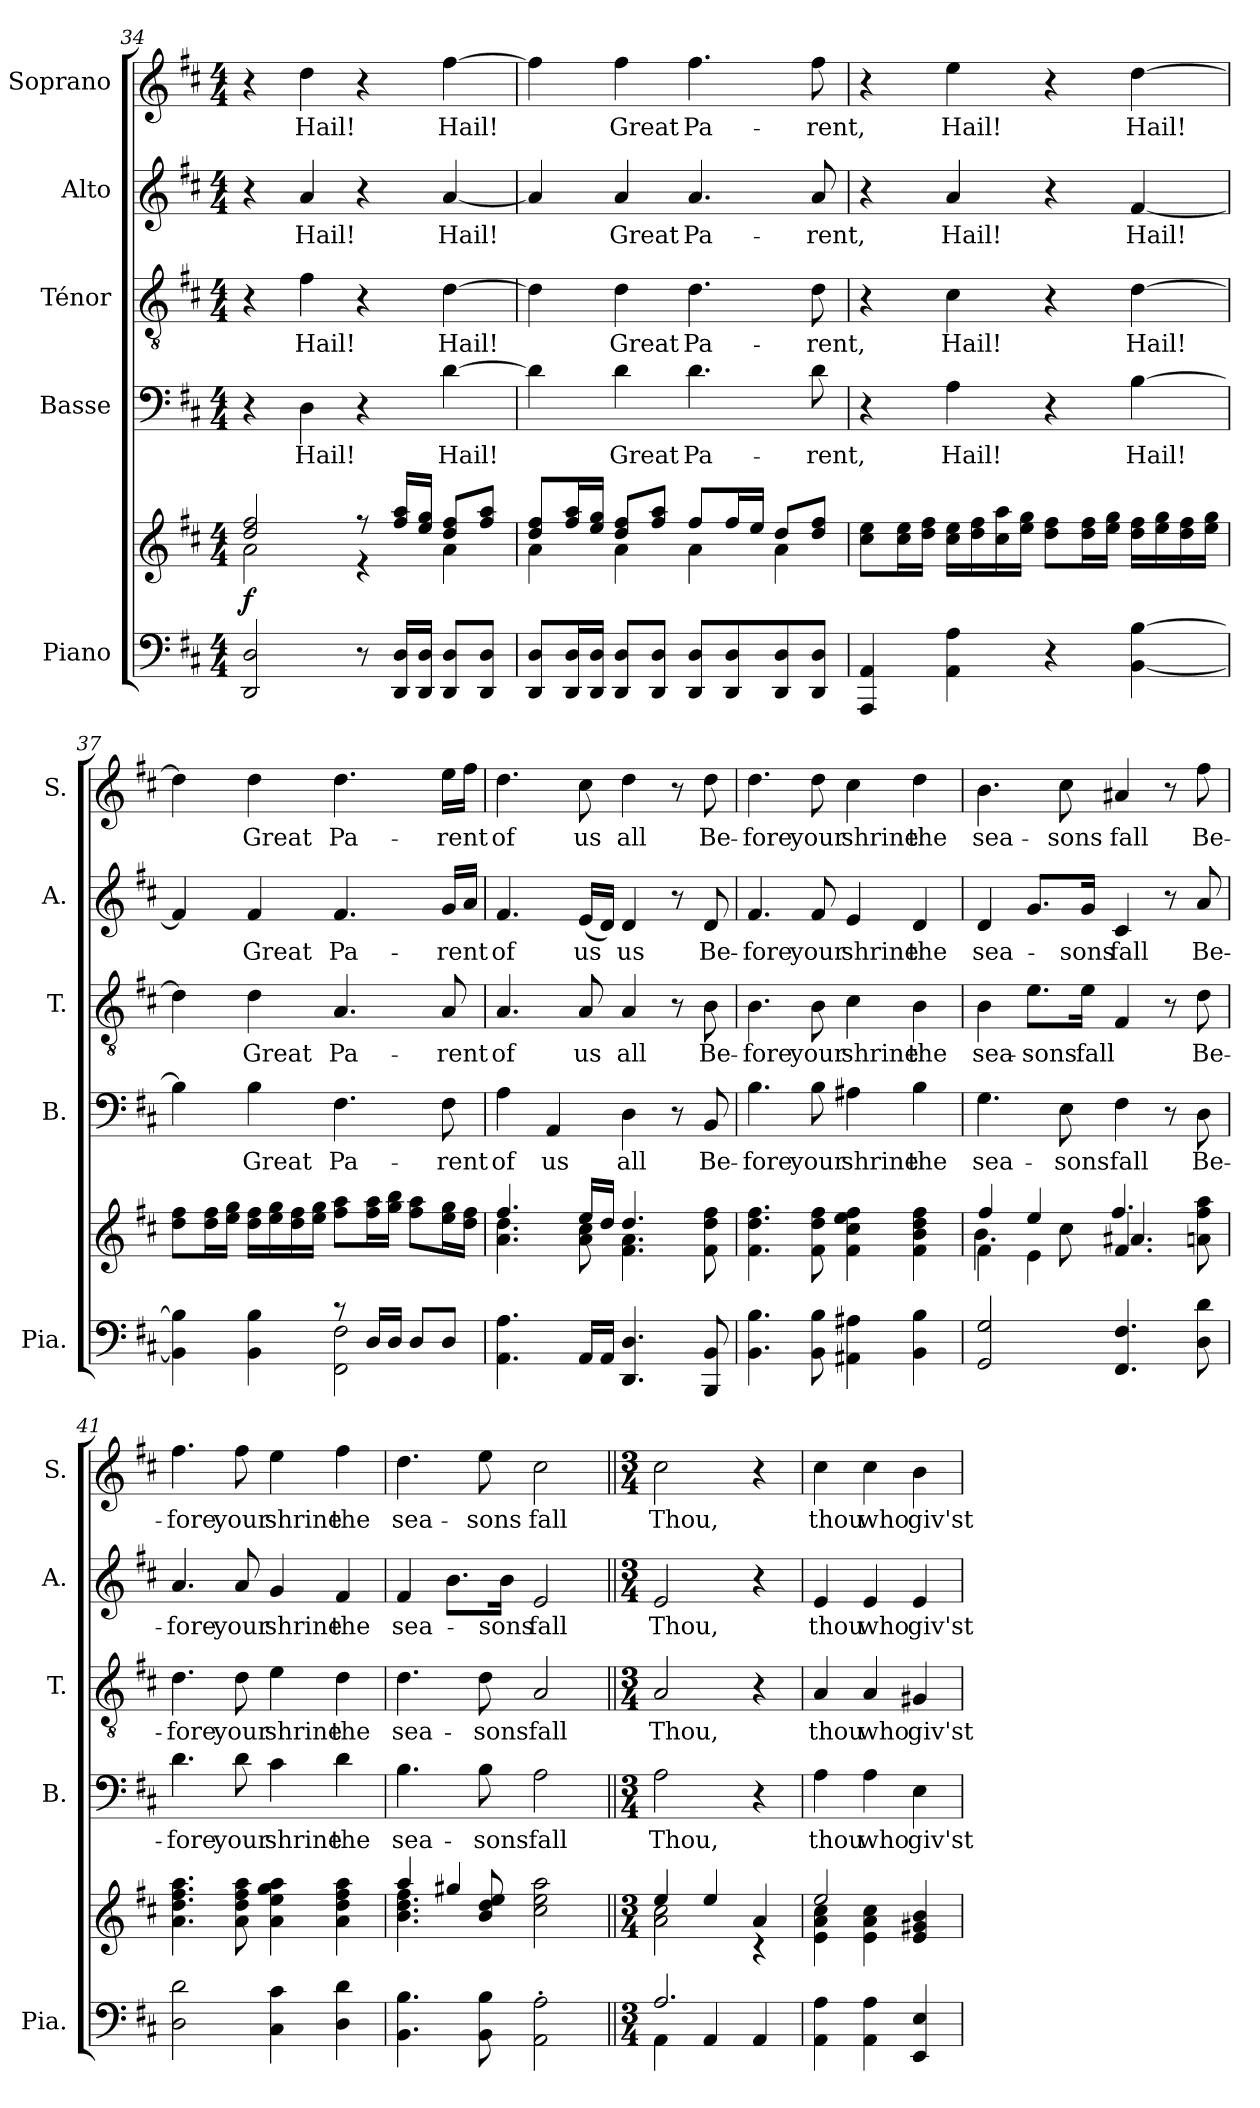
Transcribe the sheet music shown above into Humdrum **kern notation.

**kern	**kern	**dynam	**kern	**text	**kern	**text	**kern	**text	**kern	**text
*part5	*part5	*part5	*part4	*part4	*part3	*part3	*part2	*part2	*part1	*part1
*staff6	*staff5	*staff5/6	*staff4	*staff4	*staff3	*staff3	*staff2	*staff2	*staff1	*staff1
*I"Piano	*	*	*I"Basse	*	*I"Ténor	*	*I"Alto	*	*I"Soprano	*
*I'Pia.	*	*	*I'B.	*	*I'T.	*	*I'A.	*	*I'S.	*
!!LO:LB:g=z
*clefF4	*clefG2	*	*clefF4	*	*clefGv2	*	*clefG2	*	*clefG2	*
*k[f#c#]	*k[f#c#]	*	*k[f#c#]	*	*k[f#c#]	*	*k[f#c#]	*	*k[f#c#]	*
*M4/4	*M4/4	*	*M4/4	*	*M4/4	*	*M4/4	*	*M4/4	*
*MM76	*MM76	*	*MM76	*	*MM76	*	*MM76	*	*MM76	*
=34	=34	=34	=34	=34	=34	=34	=34	=34	=34	=34
*	*^	*	*	*	*	*	*	*	*	*
!	!	!	!LO:DY:a=2	!	!	!	!	!	!	!	!
2DD/ 2D/	2dd/ 2ff#/	2a\	f	4r	.	4r	.	4r	.	4r	.
!	!	!	!	!	!LO:LY:b	!	!LO:LY:b	!	!LO:LY:b	!	!LO:LY:b
.	.	.	.	4D\	Hail!	4f#\	Hail!	4a/	Hail!	4dd\	Hail!
8r	8r	4r	.	4r	.	4r	.	4r	.	4r	.
16DD/ 16D/LL	16ff#/ 16aa/LL	.	.	.	.	.	.	.	.	.	.
16DD/ 16D/JJ	16ee/ 16gg/JJ	.	.	.	.	.	.	.	.	.	.
!	!	!	!	!	!LO:LY:b	!	!LO:LY:b	!	!LO:LY:b	!	!LO:LY:b
8DD/ 8D/L	8dd/ 8ff#/L	4a\	.	[4d\	Hail!	[4d\	Hail!	[4a/	Hail!	[4ff#\	Hail!
8DD/ 8D/J	8ff#/ 8aa/J	.	.	.	.	.	.	.	.	.	.
=35	=35	=35	=35	=35	=35	=35	=35	=35	=35	=35	=35
8DD/ 8D/L	8dd/ 8ff#/L	4a\	.	4d\]	.	4d\]	.	4a/]	.	4ff#\]	.
16DD/ 16D/L	16ff#/ 16aa/L	.	.	.	.	.	.	.	.	.	.
16DD/ 16D/JJ	16ee/ 16gg/JJ	.	.	.	.	.	.	.	.	.	.
!	!	!	!	!	!LO:LY:b	!	!LO:LY:b	!	!LO:LY:b	!	!LO:LY:b
8DD/ 8D/L	8dd/ 8ff#/L	4a\	.	4d\	Great	4d\	Great	4a/	Great	4ff#\	Great
8DD/ 8D/J	8ff#/ 8aa/J	.	.	.	.	.	.	.	.	.	.
!	!	!	!	!	!LO:LY:b	!	!LO:LY:b	!	!LO:LY:b	!	!LO:LY:b
8DD/ 8D/L	8ff#/L	4a\	.	4.d\	Pa-	4.d\	Pa-	4.a/	Pa-	4.ff#\	Pa-
8DD/ 8D/	16ff#/L	.	.	.	.	.	.	.	.	.	.
.	16ee/JJ	.	.	.	.	.	.	.	.	.	.
8DD/ 8D/	8dd/L	4a\	.	.	.	.	.	.	.	.	.
!	!	!	!	!	!LO:LY:b	!	!LO:LY:b	!	!LO:LY:b	!	!LO:LY:b
8DD/ 8D/J	8dd/ 8ff#/J	.	.	8d\	-rent,	8d\	-rent,	8a/	-rent,	8ff#\	-rent,
*	*v	*v	*	*	*	*	*	*	*	*	*
=36	=36	=36	=36	=36	=36	=36	=36	=36	=36	=36
4AAA/ 4AA/	8cc#\ 8ee\L	.	4r	.	4r	.	4r	.	4r	.
.	16cc#\ 16ee\L	.	.	.	.	.	.	.	.	.
.	16dd\ 16ff#\JJ	.	.	.	.	.	.	.	.	.
!	!	!	!	!LO:LY:b	!	!LO:LY:b	!	!LO:LY:b	!	!LO:LY:b
4AA\ 4A\	16cc#\ 16ee\LL	.	4A\	Hail!	4c#\	Hail!	4a/	Hail!	4ee\	Hail!
.	16dd\ 16ff#\	.	.	.	.	.	.	.	.	.
.	16cc#\ 16aa\	.	.	.	.	.	.	.	.	.
.	16ee\ 16gg\JJ	.	.	.	.	.	.	.	.	.
4r	8dd\ 8ff#\L	.	4r	.	4r	.	4r	.	4r	.
.	16dd\ 16ff#\L	.	.	.	.	.	.	.	.	.
.	16ee\ 16gg\JJ	.	.	.	.	.	.	.	.	.
!	!	!	!	!LO:LY:b	!	!LO:LY:b	!	!LO:LY:b	!	!LO:LY:b
[4BB\ [4B\	16dd\ 16ff#\LL	.	[4B\	-Hail!	[4d\	-Hail!	[4f#/	-Hail!	[4dd\	-Hail!
.	16ee\ 16gg\	.	.	.	.	.	.	.	.	.
.	16dd\ 16ff#\	.	.	.	.	.	.	.	.	.
.	16ee\ 16gg\JJ	.	.	.	.	.	.	.	.	.
=37	=37	=37	=37	=37	=37	=37	=37	=37	=37	=37
*^	*	*	*	*	*	*	*	*	*	*
4BB\] 4B\]	2ryy	8dd\ 8ff#\L	.	4B\]	.	4d\]	.	4f#/]	.	4dd\]	.
.	.	16dd\ 16ff#\L	.	.	.	.	.	.	.	.	.
.	.	16ee\ 16gg\JJ	.	.	.	.	.	.	.	.	.
!	!	!	!	!	!LO:LY:b	!	!LO:LY:b	!	!LO:LY:b	!	!LO:LY:b
4BB\ 4B\	.	16dd\ 16ff#\LL	.	4B\	Great	4d\	Great	4f#/	Great	4dd\	Great
.	.	16ee\ 16gg\	.	.	.	.	.	.	.	.	.
.	.	16dd\ 16ff#\	.	.	.	.	.	.	.	.	.
.	.	16ee\ 16gg\JJ	.	.	.	.	.	.	.	.	.
!	!	!	!	!	!LO:LY:b	!	!LO:LY:b	!	!LO:LY:b	!	!LO:LY:b
8r	2FF#\ 2F#\	8ff#\ 8aa\L	.	4.F#\	Pa-	4.A/	Pa-	4.f#/	Pa-	4.dd\	Pa-
16D/LL	.	16ff#\ 16aa\L	.	.	.	.	.	.	.	.	.
16D/JJ	.	16gg\ 16bb\JJ	.	.	.	.	.	.	.	.	.
8D/L	.	8ff#\ 8aa\L	.	.	.	.	.	.	.	.	.
!	!	!	!	!	!LO:LY:b	!	!LO:LY:b	!	!LO:LY:b	!	!LO:LY:b
8D/J	.	16ee\ 16gg\L	.	8F#\	-rent	8A/	-rent	16g/LL	-rent	16ee\LL	-rent
.	.	16dd\ 16ff#\JJ	.	.	.	.	.	16a/JJ	.	16ff#\JJ	.
*v	*v	*	*	*	*	*	*	*	*	*	*
!!LO:LB:g=z
=38	=38	=38	=38	=38	=38	=38	=38	=38	=38	=38
*	*^	*	*	*	*	*	*	*	*	*
!	!	!	!	!	!LO:LY:b	!	!LO:LY:b	!	!LO:LY:b	!	!LO:LY:b
4.AA\ 4.A\	4.a\ 4.dd\	4.ff#/	.	4A\	of	4.A/	of	4.f#/	of	4.dd\	of
!	!	!	!	!	!LO:LY:b	!	!	!	!	!	!
.	.	.	.	4AA/	us	.	.	.	.	.	.
!	!	!	!	!	!	!	!LO:LY:b	!	!LO:LY:b	!	!LO:LY:b
16AA/LL	8a\ 8cc#\	16ee/LL	.	.	.	8A/	us	(<16e/LL	us	8cc#\	us
16AA/JJ	.	16dd/JJ	.	.	.	.	.	16d/JJ)	.	.	.
!	!	!	!	!	!LO:LY:b	!	!LO:LY:b	!	!LO:LY:b	!	!LO:LY:b
4.DD/ 4.D/	4.f#\ 4.a\	4.dd/	.	4D\	all	4A/	all	4d/	us	4dd\	all
.	.	.	.	8r	.	8r	.	8r	.	8r	.
!	!	!	!	!	!LO:LY:b	!	!LO:LY:b	!	!LO:LY:b	!	!LO:LY:b
8BBB/ 8BB/	8f#\ 8dd\ 8ff#\	8ryy	.	8BB/	Be-	8B\	Be-	8d/	Be-	8dd\	Be-
=39	=39	=39	=39	=39	=39	=39	=39	=39	=39	=39	=39
!	!	!	!	!	!LO:LY:b	!	!LO:LY:b	!	!LO:LY:b	!	!LO:LY:b
*	*v	*v	*	*	*	*	*	*	*	*	*
4.BB\ 4.B\	4.f#\ 4.dd\ 4.ff#\	.	4.B\	-fore	4.B\	-fore	4.f#/	-fore	4.dd\	-fore
!	!	!	!	!LO:LY:b	!	!LO:LY:b	!	!LO:LY:b	!	!LO:LY:b
8BB\ 8B\	8f#\ 8dd\ 8ff#\	.	8B\	your	8B\	your	8f#/	your	8dd\	your
!	!	!	!	!LO:LY:b	!	!LO:LY:b	!	!LO:LY:b	!	!LO:LY:b
4AA#X\ 4A#X\	4f#\ 4cc#\ 4ee\ 4ff#\	.	4A#X\	shrine	4c#\	shrine	4e/	shrine	4cc#\	shrine
!	!	!	!	!LO:LY:b	!	!LO:LY:b	!	!LO:LY:b	!	!LO:LY:b
4BB\ 4B\	4f#\ 4b\ 4dd\ 4ff#\	.	4B\	the	4B\	the	4d/	the	4dd\	the
=40	=40	=40	=40	=40	=40	=40	=40	=40	=40	=40
*	*^	*	*	*	*	*	*	*	*	*
*	*	*^	*	*	*	*	*	*	*	*	*
!	!	!	!	!	!	!LO:LY:b	!	!LO:LY:b	!	!LO:LY:b	!	!LO:LY:b
2GG/ 2G/	4f#\	4.b\	4ff#/	.	4.G\	sea-	4B\	sea-	4d/	sea-	4.b\	sea-
!	!	!	!	!	!	!	!	!LO:LY:b	!	!	!	!
.	4e\	.	4ee/	.	.	.	8.e\L	-sons	8.g/L	.	.	.
!	!	!	!	!	!	!LO:LY:b	!	!	!	!	!	!LO:LY:b
.	.	8cc#\	.	.	8E\	-sons	.	.	.	.	8cc#\	-sons
!	!	!	!	!	!	!	!	!LO:LY:b	!	!LO:LY:b	!	!
.	.	.	.	.	.	.	16e\Jk	fall	16g/Jk	-sons	.	.
!	!	!	!	!	!	!LO:LY:b	!	!	!	!LO:LY:b	!	!LO:LY:b
4.FF#/ 4.F#/	4.f#/	4.a#X/	4.ff#/	.	4F#\	fall	4F#/	.	4c#/	fall	4a#X/	fall
.	.	.	.	.	8r	.	8r	.	8r	.	8r	.
!	!	!	!	!	!	!LO:LY:b	!	!LO:LY:b	!	!LO:LY:b	!	!LO:LY:b
8D\ 8d\	8an\ 8ff#\ 8aa\	8ryy	8ryy	.	8D\	Be-	8d\	Be-	8a/	Be-	8ff#\	Be-
=41	=41	=41	=41	=41	=41	=41	=41	=41	=41	=41	=41	=41
!	!	!	!	!	!	!LO:LY:b	!	!LO:LY:b	!	!LO:LY:b	!	!LO:LY:b
*	*v	*v	*v	*	*	*	*	*	*	*	*	*
2D\ 2d\	4.a\ 4.dd\ 4.ff#\ 4.aa\	.	4.d\	-fore	4.d\	-fore	4.a/	-fore	4.ff#\	-fore
!	!	!	!	!LO:LY:b	!	!LO:LY:b	!	!LO:LY:b	!	!LO:LY:b
.	8a\ 8dd\ 8ff#\ 8aa\	.	8d\	your	8d\	your	8a/	your	8ff#\	your
!	!	!	!	!LO:LY:b	!	!LO:LY:b	!	!LO:LY:b	!	!LO:LY:b
4C#\ 4c#\	4a\ 4ee\ 4gg\ 4aa\	.	4c#\	shrine	4e\	shrine	4g/	shrine	4ee\	shrine
!	!	!	!	!LO:LY:b	!	!LO:LY:b	!	!LO:LY:b	!	!LO:LY:b
4D\ 4d\	4a\ 4dd\ 4ff#\ 4aa\	.	4d\	the	4d\	the	4f#/	the	4ff#\	the
=42	=42	=42	=42	=42	=42	=42	=42	=42	=42	=42
*	*^	*	*	*	*	*	*	*	*	*
!	!	!	!	!	!LO:LY:b	!	!LO:LY:b	!	!LO:LY:b	!	!LO:LY:b
4.BB\ 4.B\	4.b\ 4.dd\ 4.ff#\	4aa/	.	4.B\	sea-	4.d\	sea-	4f#/	sea-	4.dd\	sea-
.	.	4gg#X/	.	.	.	.	.	8.b\L	.	.	.
!	!	!	!	!	!LO:LY:b	!	!LO:LY:b	!	!	!	!LO:LY:b
8BB\ 8B\	8b/ 8dd/ 8ee/	.	.	8B\	-sons	8d\	-sons	.	.	8ee\	-sons
!	!	!	!	!	!	!	!	!	!LO:LY:b	!	!
.	.	.	.	.	.	.	.	16b\Jk	-sons	.	.
!	!	!	!	!	!LO:LY:b	!	!LO:LY:b	!	!LO:LY:b	!	!LO:LY:b
2AA\' 2A\'	2cc#\ 2ee\ 2aa\	2ryy	.	2A\	fall	2A/	fall	2e/	fall	2cc#\	fall
!!LO:PB:g=z
=43||	=43||	=43||	=43||	=43||	=43||	=43||	=43||	=43||	=43||	=43||	=43||
*M3/4	*M3/4	*	*	*M3/4	*	*M3/4	*	*M3/4	*	*M3/4	*
*	*	*	*	*	*	*	*	*	*	*MM180	*
*^	*	*	*	*	*	*	*	*	*	*	*
!	!	!	!	!	!	!LO:LY:b	!	!LO:LY:b	!	!LO:LY:b	!	!LO:LY:b
4AA\	2.A/	4ee/	2a\ 2cc#\	.	2A\	Thou,	2A/	Thou,	2e/	Thou,	2cc#\	Thou,
4AA/	.	4ee/	.	.	.	.	.	.	.	.	.	.
4AA/	.	4a/	4r	.	4r	.	4r	.	4r	.	4r	.
*v	*v	*	*	*	*	*	*	*	*	*	*	*
=44	=44	=44	=44	=44	=44	=44	=44	=44	=44	=44	=44
!	!	!	!	!	!LO:LY:b	!	!LO:LY:b	!	!LO:LY:b	!	!LO:LY:b
4AA\ 4A\	4e\ 4a\ 4cc#\	2ee/	.	4A\	thou	4A/	thou	4e/	thou	4cc#\	thou
!	!	!	!	!	!LO:LY:b	!	!LO:LY:b	!	!LO:LY:b	!	!LO:LY:b
4AA\ 4A\	4e\ 4a\ 4cc#\	.	.	4A\	who	4A/	who	4e/	who	4cc#\	who
!	!	!	!	!	!LO:LY:b	!	!LO:LY:b	!	!LO:LY:b	!	!LO:LY:b
4EE/ 4E/	4e/ 4g#X/ 4b/	4ryy	.	4E\	giv'st	4G#X/	giv'st	4e/	giv'st	4b\	giv'st
*	*v	*v	*	*	*	*	*	*	*	*	*
=	=	=	=	=	=	=	=	=	=	=
*-	*-	*-	*-	*-	*-	*-	*-	*-	*-	*-
